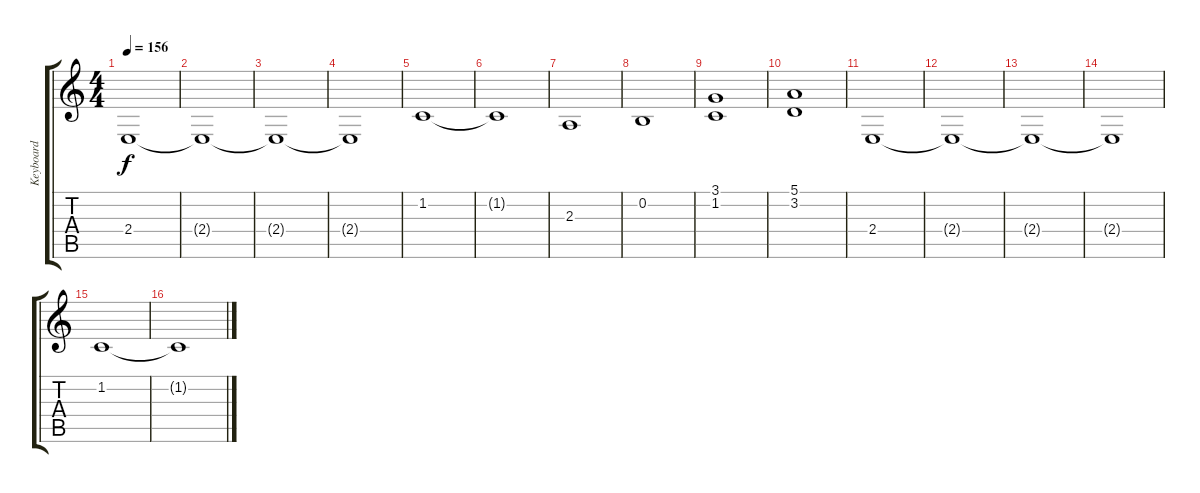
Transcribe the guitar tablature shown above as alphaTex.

\track (" Keyboard" " Keyboard") {instrument stringensemble1}
\staff {score tabs}
\tuning (E4 B3 G3 D3 A2 E2) {hide}
\ts (4 4)
\tempo 156
\clef g2
\ks c
2.4.1{dy f} |
2.4{t}.1 |
2.4{t}.1 |
2.4{t}.1 |
1.2.1 |
1.2{t}.1 |
2.3.1 |
0.2.1 |
(3.1 1.2).1 |
(5.1 3.2).1 |
2.4.1 |
2.4{t}.1 |
2.4{t}.1 |
2.4{t}.1 |
1.2.1 |
1.2{t}.1
